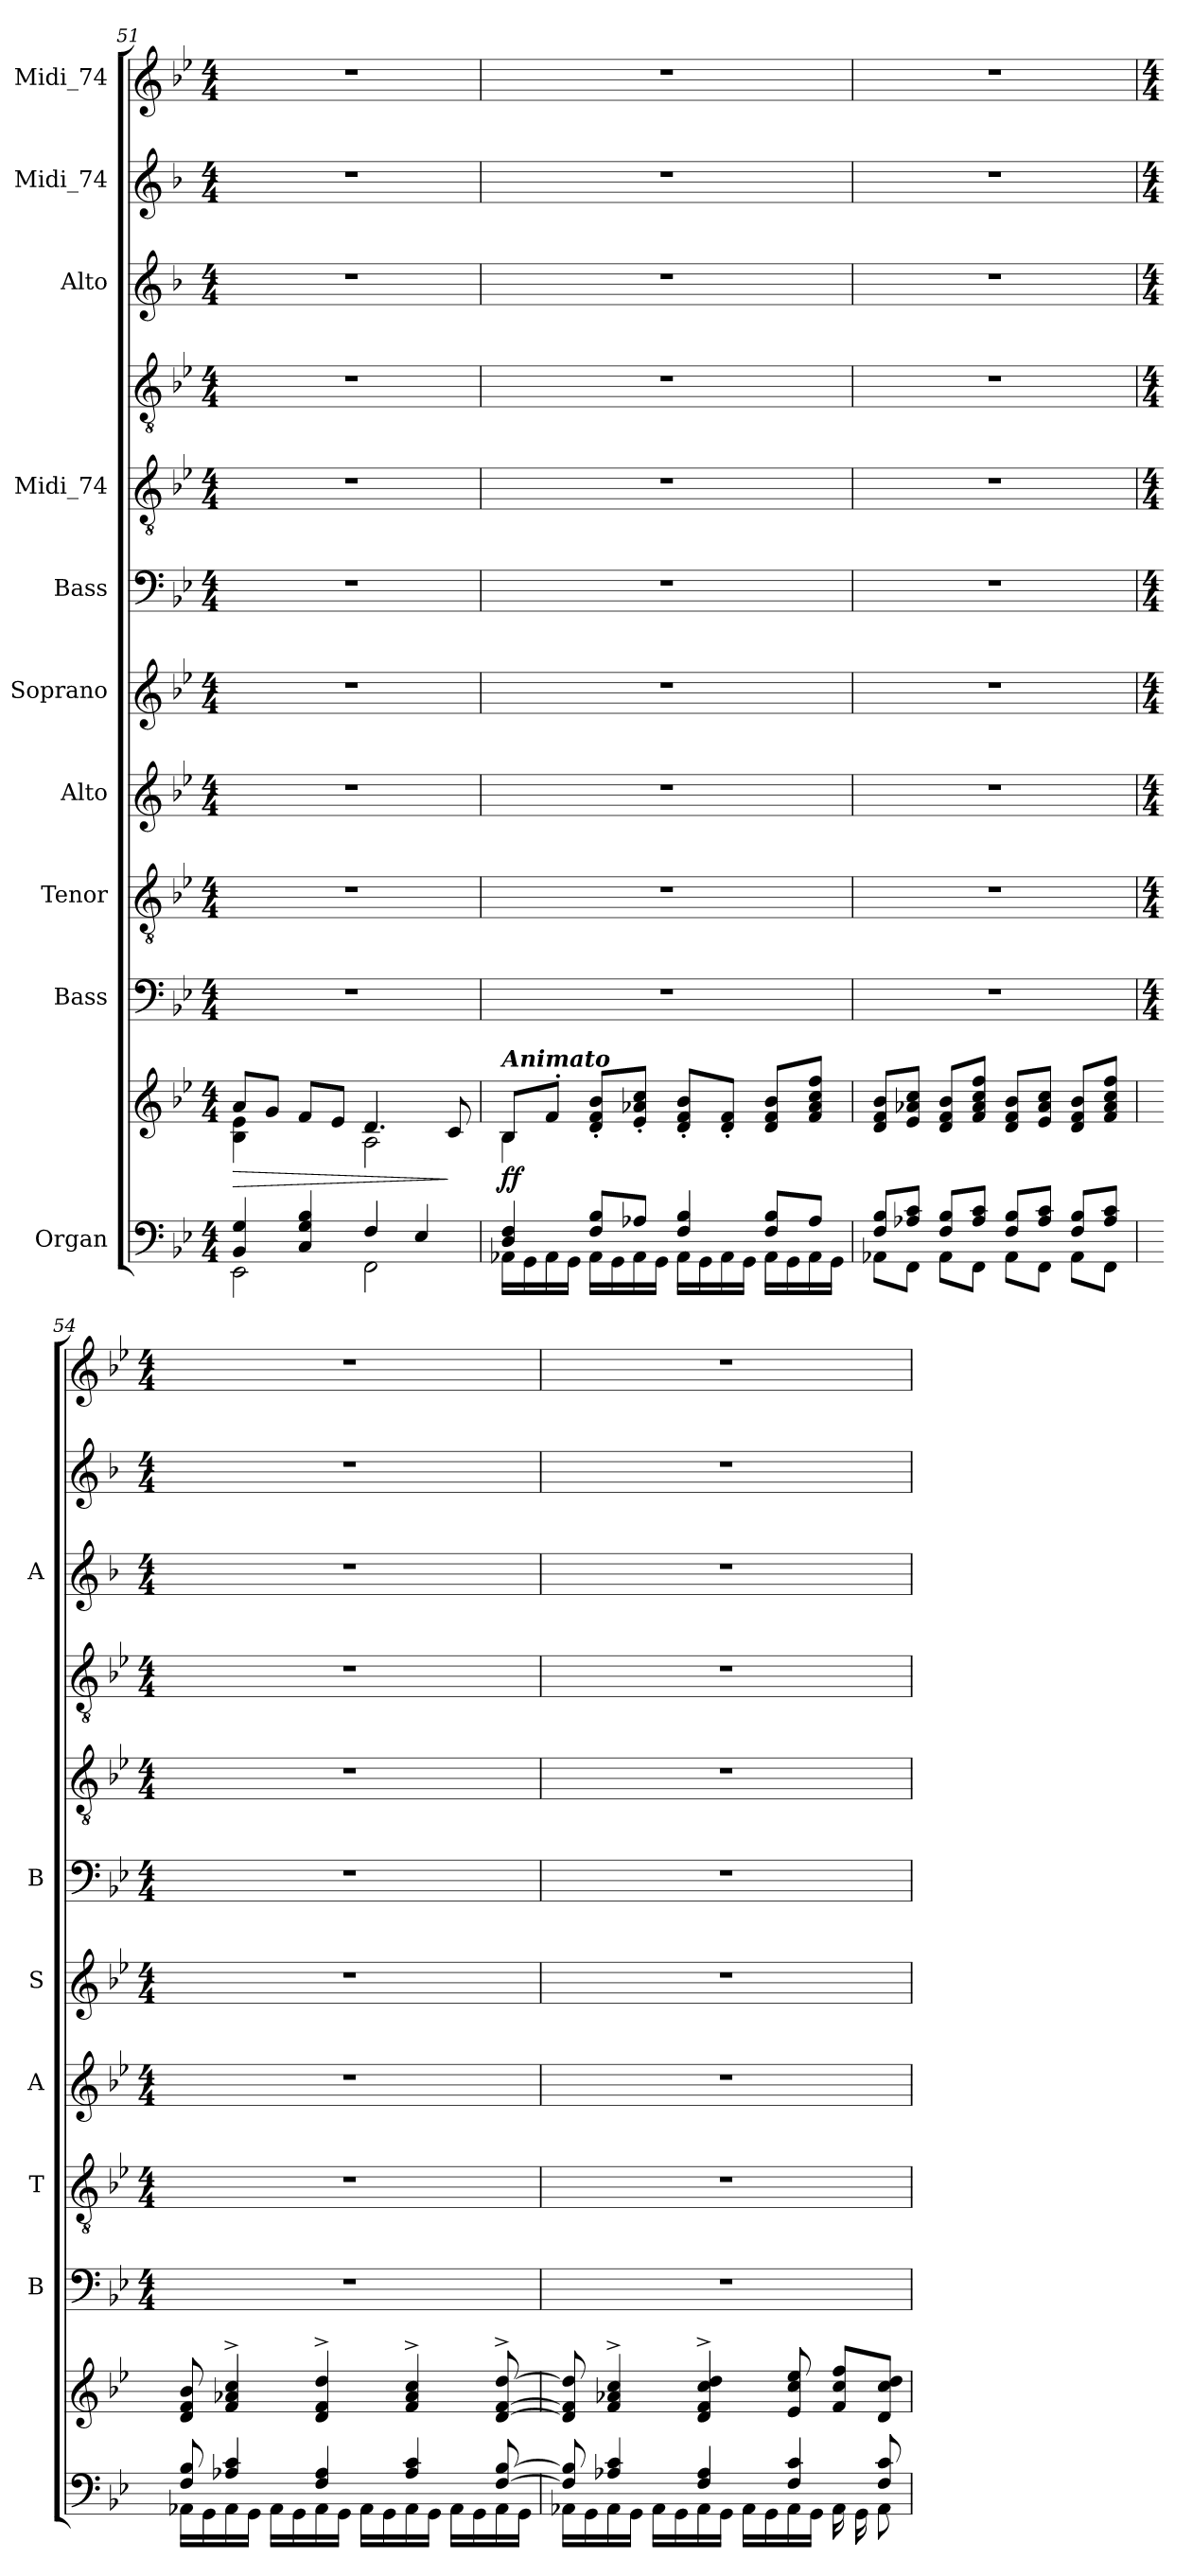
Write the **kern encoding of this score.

**kern	**kern	**dynam	**kern	**kern	**kern	**kern	**kern	**kern	**kern	**kern	**kern	**kern
*part10	*part10	*part10	*part9	*part8	*part7	*part6	*part5	*part4	*part4	*part3	*part2	*part1
*staff12	*staff11	*staff11/12	*staff10	*staff9	*staff8	*staff7	*staff6	*staff5	*staff4	*staff3	*staff2	*staff1
*I"Organ	*	*	*I"Bass	*I"Tenor	*I"Alto	*I"Soprano	*I"Bass	*I"Midi_74	*	*I"Alto	*I"Midi_74	*I"Midi_74
*	*	*	*I'B	*I'T	*I'A	*I'S	*I'B	*	*	*I'A	*	*
*clefF4	*clefG2	*	*clefF4	*clefGv2	*clefG2	*clefG2	*clefF4	*clefGv2	*clefGv2	*clefG2	*clefG2	*clefG2
*k[b-e-]	*k[b-e-]	*	*k[b-e-]	*k[b-e-]	*k[b-e-]	*k[b-e-]	*k[b-e-]	*k[b-e-]	*k[b-e-]	*k[b-]	*k[b-]	*k[b-e-]
*B-:	*B-:	*	*B-:	*B-:	*B-:	*B-:	*B-:	*B-:	*B-:	*F:	*F:	*B-:
*M4/4	*M4/4	*	*M4/4	*M4/4	*M4/4	*M4/4	*M4/4	*M4/4	*M4/4	*M4/4	*M4/4	*M4/4
=51	=51	=51	=51	=51	=51	=51	=51	=51	=51	=51	=51	=51
*^	*	*	*	*	*	*	*	*	*	*	*	*
!	!	!	!LO:HP:b	!	!	!	!	!	!	!	!	!	!
*	*	*^	*	*	*	*	*	*	*	*	*	*	*
4BB-/ 4G/	2EE-\	8aL	4B-\ 4e-\	>	1r	1r	1r	1r	1r	1r	1r	1r	1r	1r
.	.	8gJ	.	.	.	.	.	.	.	.	.	.	.	.
4C/ 4G/ 4B-/	.	8fL	4ryy	.	.	.	.	.	.	.	.	.	.	.
.	.	8e-J	.	.	.	.	.	.	.	.	.	.	.	.
4F/	2FF\	4.d	2A\	.	.	.	.	.	.	.	.	.	.	.
4E-/	.	.	.	.	.	.	.	.	.	.	.	.	.	.
.	.	8c	.	]	.	.	.	.	.	.	.	.	.	.
=52	=52	=52	=52	=52	=52	=52	=52	=52	=52	=52	=52	=52	=52	=52
!	!	!LO:TX:a:Bi:t=Animato	!	!	!	!	!	!	!	!	!	!	!	!
!	!	!	!	!LO:DY:b	!	!	!	!	!	!	!	!	!	!
4D/ 4F/	16AA-X\LL	8B-L	4B-\	ff	1r	1r	1r	1r	1r	1r	1r	1r	1r	1r
.	16GG\	.	.	.	.	.	.	.	.	.	.	.	.	.
.	16AA-\	8f'J	.	.	.	.	.	.	.	.	.	.	.	.
.	16GG\JJ	.	.	.	.	.	.	.	.	.	.	.	.	.
8F/ 8B-/L	16AA-\LL	8d' 8f' 8b-'L	4ryy	.	.	.	.	.	.	.	.	.	.	.
.	16GG\	.	.	.	.	.	.	.	.	.	.	.	.	.
8A-X/J	16AA-\	8e-' 8a-X' 8cc'J	.	.	.	.	.	.	.	.	.	.	.	.
.	16GG\JJ	.	.	.	.	.	.	.	.	.	.	.	.	.
4F/ 4B-/	16AA-\LL	8d' 8f' 8b-'L	2ryy	.	.	.	.	.	.	.	.	.	.	.
.	16GG\	.	.	.	.	.	.	.	.	.	.	.	.	.
.	16AA-\	8d' 8f'J	.	.	.	.	.	.	.	.	.	.	.	.
.	16GG\JJ	.	.	.	.	.	.	.	.	.	.	.	.	.
8F/ 8B-/L	16AA-\LL	8d 8f 8b-L	.	.	.	.	.	.	.	.	.	.	.	.
.	16GG\	.	.	.	.	.	.	.	.	.	.	.	.	.
8A-/J	16AA-\	8f 8a- 8cc 8ffJ	.	.	.	.	.	.	.	.	.	.	.	.
.	16GG\JJ	.	.	.	.	.	.	.	.	.	.	.	.	.
=53	=53	=53	=53	=53	=53	=53	=53	=53	=53	=53	=53	=53	=53	=53
8F/ 8B-/L	8AA-X\L	8d 8f 8b-L	1ryy	.	1r	1r	1r	1r	1r	1r	1r	1r	1r	1r
8A-X/ 8c/J	8FF\J	8e- 8a-X 8ccJ	.	.	.	.	.	.	.	.	.	.	.	.
8F/ 8B-/L	8AA-\L	8d 8f 8b-L	.	.	.	.	.	.	.	.	.	.	.	.
8A-/ 8c/J	8FF\J	8f 8a- 8cc 8ffJ	.	.	.	.	.	.	.	.	.	.	.	.
8F/ 8B-/L	8AA-\L	8d 8f 8b-L	.	.	.	.	.	.	.	.	.	.	.	.
8A-/ 8c/J	8FF\J	8e- 8a- 8ccJ	.	.	.	.	.	.	.	.	.	.	.	.
8F/ 8B-/L	8AA-\L	8d 8f 8b-L	.	.	.	.	.	.	.	.	.	.	.	.
8A-/ 8c/J	8FF\J	8f 8a- 8cc 8ffJ	.	.	.	.	.	.	.	.	.	.	.	.
!!LO:LB:g=z
=54	=54	=54	=54	=54	=54	=54	=54	=54	=54	=54	=54	=54	=54	=54
*	*	*	*	*	*M4/4	*M4/4	*M4/4	*M4/4	*M4/4	*M4/4	*M4/4	*M4/4	*M4/4	*M4/4
8F/ 8B-/	16AA-X\LL	8d 8f 8b-	1ryy	.	1r	1r	1r	1r	1r	1r	1r	1r	1r	1r
.	16GG\	.	.	.	.	.	.	.	.	.	.	.	.	.
4A-X/ 4c/	16AA-\	4f^ 4a-X^ 4cc^	.	.	.	.	.	.	.	.	.	.	.	.
.	16GG\JJ	.	.	.	.	.	.	.	.	.	.	.	.	.
.	16AA-\LL	.	.	.	.	.	.	.	.	.	.	.	.	.
.	16GG\	.	.	.	.	.	.	.	.	.	.	.	.	.
4F/ 4A-/	16AA-\	4d^ 4f^ 4dd^	.	.	.	.	.	.	.	.	.	.	.	.
.	16GG\JJ	.	.	.	.	.	.	.	.	.	.	.	.	.
.	16AA-\LL	.	.	.	.	.	.	.	.	.	.	.	.	.
.	16GG\	.	.	.	.	.	.	.	.	.	.	.	.	.
4A-/ 4c/	16AA-\	4f^ 4a-^ 4cc^	.	.	.	.	.	.	.	.	.	.	.	.
.	16GG\JJ	.	.	.	.	.	.	.	.	.	.	.	.	.
.	16AA-\LL	.	.	.	.	.	.	.	.	.	.	.	.	.
.	16GG\	.	.	.	.	.	.	.	.	.	.	.	.	.
[8F/ [8B-/	16AA-\	[8d^ [8f^ [8dd^	.	.	.	.	.	.	.	.	.	.	.	.
.	16GG\JJ	.	.	.	.	.	.	.	.	.	.	.	.	.
=55	=55	=55	=55	=55	=55	=55	=55	=55	=55	=55	=55	=55	=55	=55
8F/] 8B-/]	16AA-X\LL	8d] 8f] 8dd]	1ryy	.	1r	1r	1r	1r	1r	1r	1r	1r	1r	1r
.	16GG\	.	.	.	.	.	.	.	.	.	.	.	.	.
4A-X/ 4c/	16AA-\	4f^ 4a-X^ 4cc^	.	.	.	.	.	.	.	.	.	.	.	.
.	16GG\JJ	.	.	.	.	.	.	.	.	.	.	.	.	.
.	16AA-\LL	.	.	.	.	.	.	.	.	.	.	.	.	.
.	16GG\	.	.	.	.	.	.	.	.	.	.	.	.	.
4F/ 4A-/	16AA-\	4d^ 4f^ 4cc^ 4dd^	.	.	.	.	.	.	.	.	.	.	.	.
.	16GG\JJ	.	.	.	.	.	.	.	.	.	.	.	.	.
.	16AA-\LL	.	.	.	.	.	.	.	.	.	.	.	.	.
.	16GG\	.	.	.	.	.	.	.	.	.	.	.	.	.
4F/ 4c/	16AA-\	8e- 8cc 8ee-	.	.	.	.	.	.	.	.	.	.	.	.
.	16GG\JJ	.	.	.	.	.	.	.	.	.	.	.	.	.
.	16AA-\LL	8f 8cc 8ffL	.	.	.	.	.	.	.	.	.	.	.	.
.	16GG\	.	.	.	.	.	.	.	.	.	.	.	.	.
8F/ 8c/	8AA-\J	8d 8cc 8ddJ	.	.	.	.	.	.	.	.	.	.	.	.
*v	*v	*	*	*	*	*	*	*	*	*	*	*	*	*
*	*v	*v	*	*	*	*	*	*	*	*	*	*	*
=	=	=	=	=	=	=	=	=	=	=	=	=
*-	*-	*-	*-	*-	*-	*-	*-	*-	*-	*-	*-	*-
